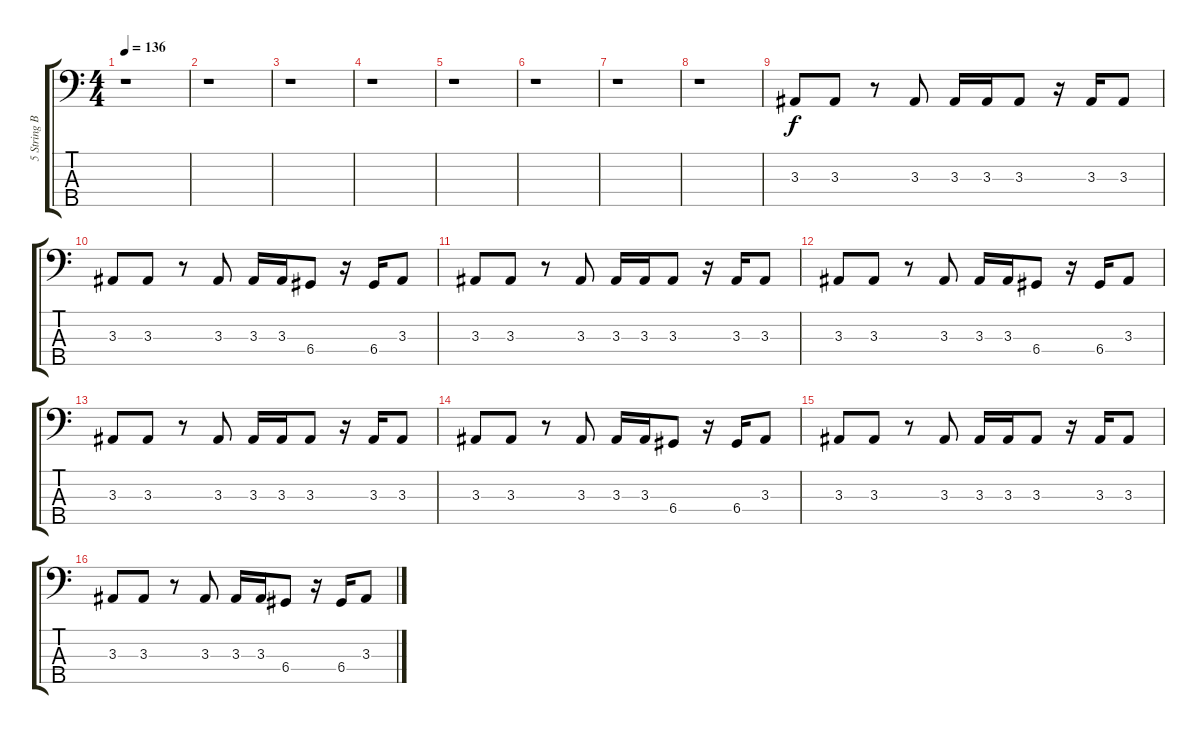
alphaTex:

\track ("5 String Bass" "5 String B") {instrument electricbasspick}
\staff {score tabs}
\tuning (F2 C2 G1 D1 A0) {hide}
\ts (4 4)
\tempo 136
\clef f4
\ks c
r.1{dy f} |
r.1 |
r.1 |
r.1 |
r.1 |
r.1 |
r.1 |
r.1 |
3.3.8 3.3.8 r.8 3.3.8 3.3.16 3.3.16 3.3.8 r.16 3.3.16 3.3.8 |
3.3.8 3.3.8 r.8 3.3.8 3.3.16 3.3.16 6.4.8 r.16 6.4.16 3.3.8 |
3.3.8 3.3.8 r.8 3.3.8 3.3.16 3.3.16 3.3.8 r.16 3.3.16 3.3.8 |
3.3.8 3.3.8 r.8 3.3.8 3.3.16 3.3.16 6.4.8 r.16 6.4.16 3.3.8 |
3.3.8 3.3.8 r.8 3.3.8 3.3.16 3.3.16 3.3.8 r.16 3.3.16 3.3.8 |
3.3.8 3.3.8 r.8 3.3.8 3.3.16 3.3.16 6.4.8 r.16 6.4.16 3.3.8 |
3.3.8 3.3.8 r.8 3.3.8 3.3.16 3.3.16 3.3.8 r.16 3.3.16 3.3.8 |
3.3.8 3.3.8 r.8 3.3.8 3.3.16 3.3.16 6.4.8 r.16 6.4.16 3.3.8
